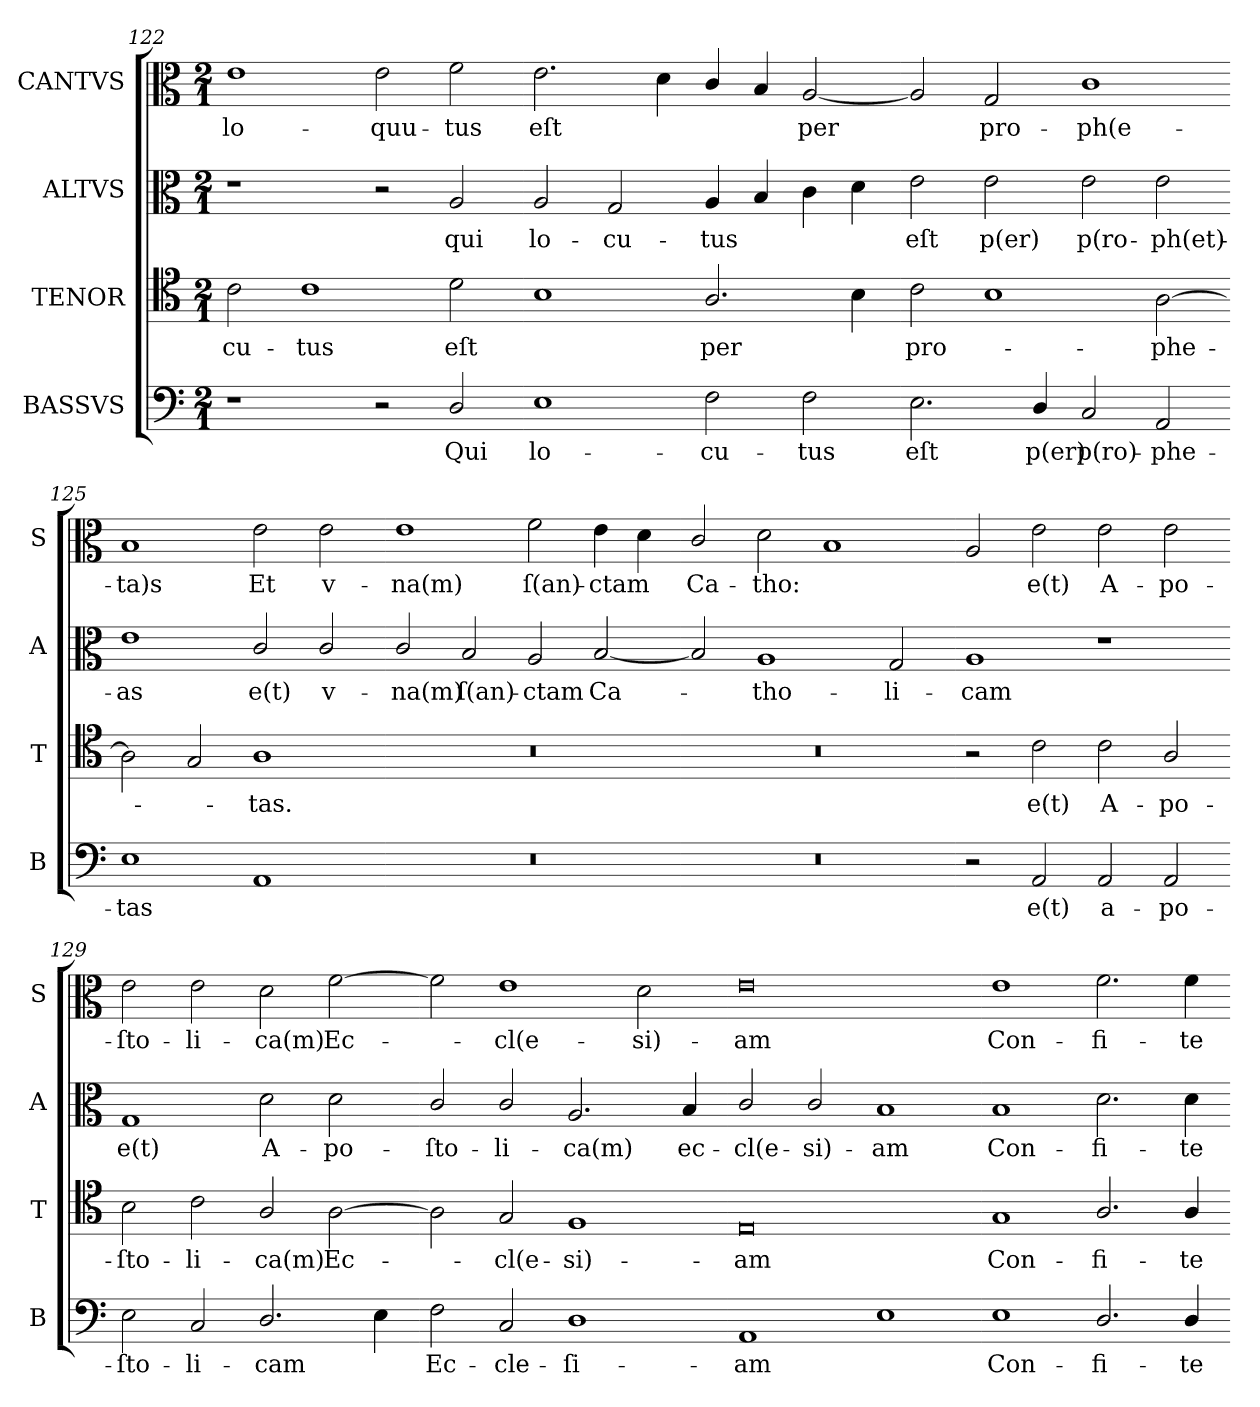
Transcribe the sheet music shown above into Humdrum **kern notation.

**kern	**text	**kern	**text	**kern	**text	**kern	**text
*part4	*part4	*part3	*part3	*part2	*part2	*part1	*part1
*staff4	*staff4	*staff3	*staff3	*staff2	*staff2	*staff1	*staff1
*I"BASSVS	*	*I"TENOR	*	*I"ALTVS	*	*I"CANTVS	*
*I'B	*	*I'T	*	*I'A	*	*I'S	*
*clefF4	*	*clefC4	*	*clefC3	*	*clefC3	*
*k[]	*	*k[]	*	*k[]	*	*k[]	*
*a:	*	*a:	*	*a:	*	*a:	*
*M2/1	*	*M2/1	*	*M2/1	*	*M2/1	*
=122	=122	=122	=122	=122	=122	=122	=122
1r	.	2c\	-cu-	1r	.	1e\	lo-
.	.	1c\	-tus	.	.	.	.
2r	.	.	.	2r	.	2e\	-quu-
2D/	Qui	2d\	eſt	2A/	qui	2f\	-tus
=123-	=123-	=123-	=123-	=123-	=123-	=123-	=123-
1E\	lo-	1B\	.	2A/	lo-	2.e\	eſt
.	.	.	.	2G/	-cu-	.	.
.	.	.	.	.	.	4d\	.
2F\	-cu-	2.A/	per	4A/	-tus	4c/	.
.	.	.	.	4B/	.	4B/	.
2F\	-tus	.	.	4c\	.	[2A/	per
.	.	4B\	.	4d\	.	.	.
=124-	=124-	=124-	=124-	=124-	=124-	=124-	=124-
2.E\	eſt	2c\	pro-	2e\	eſt	2A/]	.
.	.	1B\	.	2e\	p(er)	2G/	pro-
4D/	p(er)	.	.	.	.	.	.
2C/	p(ro)-	.	.	2e\	p(ro-	1c\	-ph(e-
2AA/	-phe-	[2A\	-phe-	2e\	-ph(et)-	.	.
=125-	=125-	=125-	=125-	=125-	=125-	=125-	=125-
1E\	-tas	2A\]	.	1e\	-as	1B/	-ta)s
.	.	2G/	.	.	.	.	.
1AA/	.	1A\	-tas.	2c/	e(t)	2e\	Et
.	.	.	.	2c/	v-	2e\	v-
=126-	=126-	=126-	=126-	=126-	=126-	=126-	=126-
0r	.	0r	.	2c/	-na(m)	1e\	-na(m)
.	.	.	.	2B/	ſ(an)-	.	.
.	.	.	.	2A/	-ctam	2f\	ſ(an)-
.	.	.	.	[2B/	Ca-	4e\	-ctam
.	.	.	.	.	.	4d\	.
=127-	=127-	=127-	=127-	=127-	=127-	=127-	=127-
0r	.	0r	.	2B/]	.	2c/	Ca-
.	.	.	.	1A/	-tho-	2d\	-tho:
.	.	.	.	.	.	1B/	.
.	.	.	.	2G/	-li-	.	.
=128-	=128-	=128-	=128-	=128-	=128-	=128-	=128-
2r	.	2r	.	1A/	-cam	2A/	.
2AA/	e(t)	2c\	e(t)	.	.	2e\	e(t)
2AA/	a-	2c\	A-	1r	.	2e\	A-
2AA/	-po-	2A/	-po-	.	.	2e\	-po-
=129-	=129-	=129-	=129-	=129-	=129-	=129-	=129-
2E\	-ſto-	2B\	-ſto-	1G/	e(t)	2e\	-ſto-
2C/	-li-	2c\	-li-	.	.	2e\	-li-
2.D/	-cam	2A/	-ca(m)	2d\	A-	2d\	-ca(m)
.	.	[2A\	Ec-	2d\	-po-	[2f\	Ec-
4E\	.	.	.	.	.	.	.
=130-	=130-	=130-	=130-	=130-	=130-	=130-	=130-
2F\	Ec-	2A\]	.	2c/	-ſto-	2f\]	.
2C/	-cle-	2G/	-cl(e-	2c/	-li-	1e\	-cl(e-
1D\	-ſi-	1F/	-si)-	2.A/	-ca(m)	.	.
.	.	.	.	.	.	2d\	-si)-
.	.	.	.	4B/	ec-	.	.
=131-	=131-	=131-	=131-	=131-	=131-	=131-	=131-
1AA/	-am	0E/	-am	2c/	-cl(e-	0e\	-am
.	.	.	.	2c/	-si)-	.	.
1E\	.	.	.	1B/	-am	.	.
=132-	=132-	=132-	=132-	=132-	=132-	=132-	=132-
1E\	Con-	1G/	Con-	1B/	Con-	1e\	Con-
2.D/	-fi-	2.A/	-fi-	2.d\	-fi-	2.f\	-fi-
4D/	-te-	4A/	-te-	4d\	-te-	4f\	-te-
=-	=-	=-	=-	=-	=-	=-	=-
*-	*-	*-	*-	*-	*-	*-	*-
